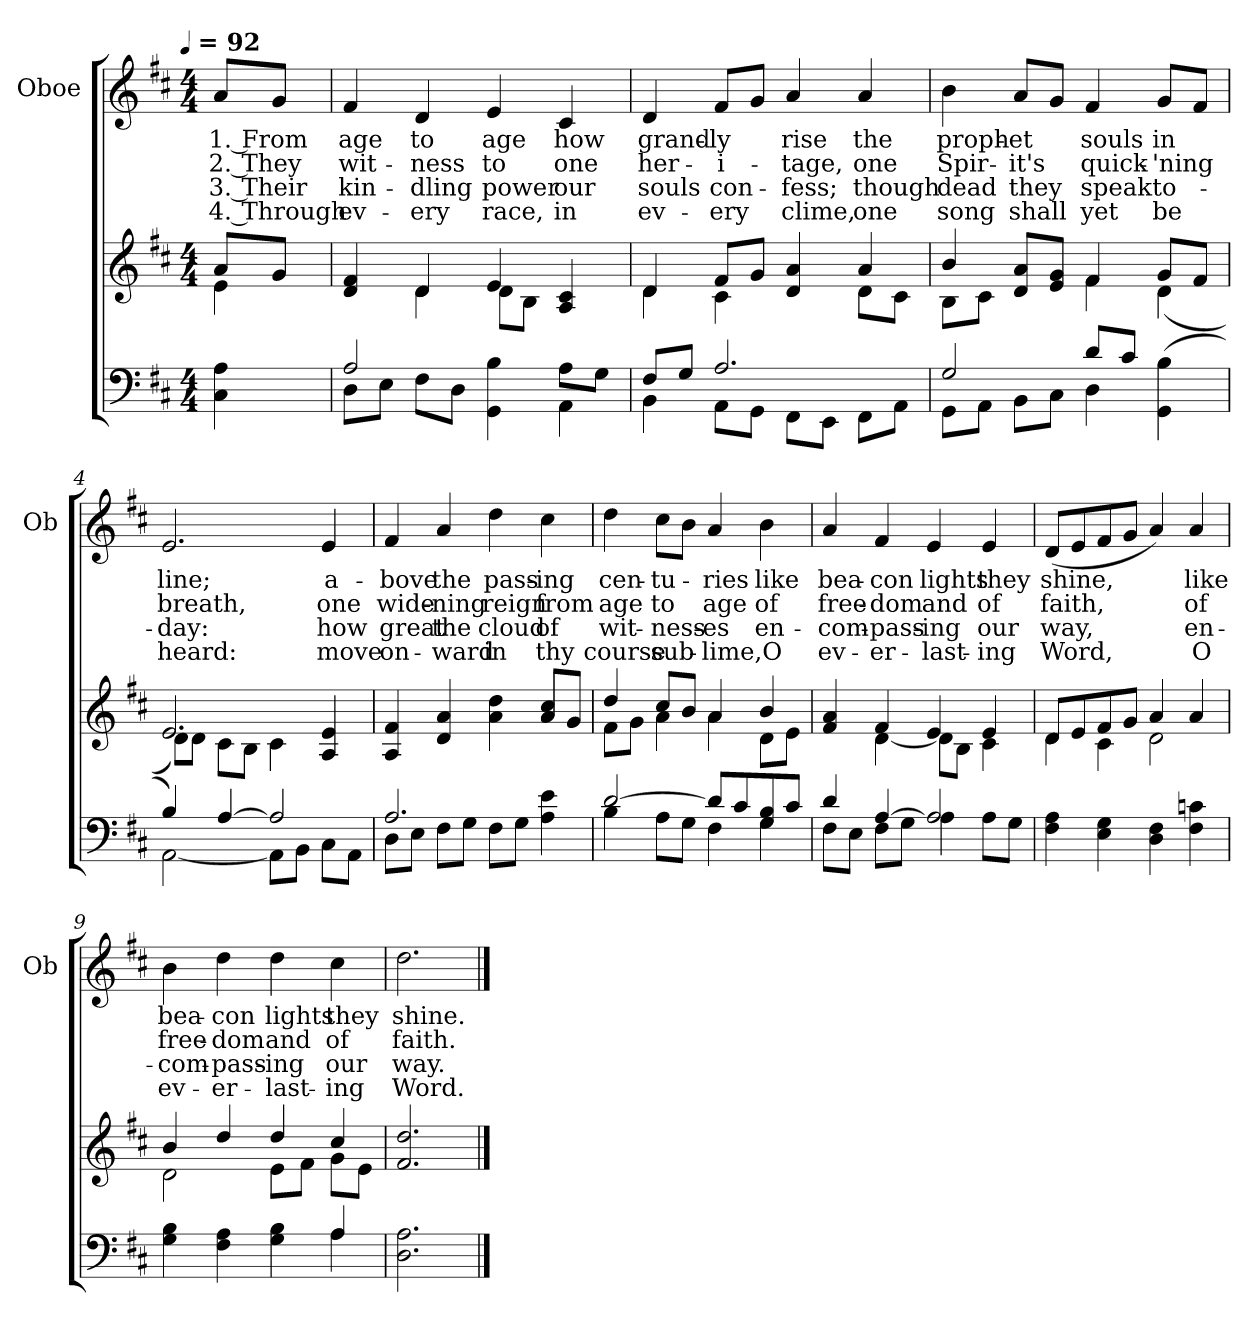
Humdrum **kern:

**kern	**kern	**kern	**text	**text	**text	**text
*part2	*part2	*part1	*part1	*part1	*part1	*part1
*staff3	*staff2	*staff1	*staff1	*staff1	*staff1	*staff1
*	*	*I"Oboe	*	*	*	*
*	*	*I'Ob	*	*	*	*
*clefF4	*clefG2	*clefG2	*	*	*	*
*k[f#c#]	*k[f#c#]	*k[f#c#]	*	*	*	*
!!LO:TX:omd:t=[quarter] = 92
*M4/4	*M4/4	*M4/4	*	*	*	*
*MM92	*MM92	*MM92	*	*	*	*
=	=	=	=	=	=	=
*	*^	*	*	*	*	*
4C#\ 4A\	8aL	4e\	8aL	1. From	2. They	3. Their	4. Through
.	8gJ	.	8gJ	.	.	.	.
=1	=1	=1	=1	=1	=1	=1	=1
*^	*	*	*	*	*	*	*
2A/	8DL	4d/ 4f#/	4ryy	4f#/	age	wit-	kin-	ev-
.	8EJ	.	.	.	.	.	.	.
.	8F#L	4d/	4d\	4d/	to	-ness	-dling	-ery
.	8DJ	.	.	.	.	.	.	.
4GG 4B	4ryy	4e/	8dL	4e/	age	to	power	race,
.	.	.	8BJ	.	.	.	.	.
4AA\	8AL	4A/ 4c#/	4ryy	4c#/	how	one	our	in
.	8GJ	.	.	.	.	.	.	.
=2	=2	=2	=2	=2	=2	=2	=2	=2
8F#L	4BB\	4d/	4d\	4d/	grand-	her-	souls	ev-
8GJ	.	.	.	.	.	.	.	.
2.A/	8AAL	8f#L	4c#\	8f#L	-ly	-i-	con-	-ery
.	8GGJ	8gJ	.	8gJ	.	.	.	.
.	8FF#L	4d/ 4a/	4ryy	4a/	rise	-tage,	-fess;	clime,
.	8EEJ	.	.	.	.	.	.	.
.	8FF#L	4a/	8dL	4a/	the	one	though	one
.	8AAJ	.	8c#J	.	.	.	.	.
!!LO:LB:g=z
=3	=3	=3	=3	=3	=3	=3	=3	=3
2G/	8GGL	4b/	8BL	4b\	proph-	Spir-	dead	song
.	8AAJ	.	8c#J	.	.	.	.	.
.	8BBL	8d 8aL	4ryy	8aL	-et	-it's	they	shall
.	8C#J	8e 8gJ	.	8gJ	.	.	.	.
8dL	4D\	4f#/	4f#\	4f#/	souls	quick-	speak	yet
8c#J	.	.	.	.	.	.	.	.
(>4GG 4B	4ryy	8gL	(<4d\	8gL	in	-'ning	to-	be
.	.	8f#J	.	8f#J	.	.	.	.
=4	=4	=4	=4	=4	=4	=4	=4	=4
4B/)	[2AA\	2.e/	8dL)	2.e/	line;	breath,	-day:	heard:
.	.	.	8dJ	.	.	.	.	.
[4A/	.	.	8c#L	.	.	.	.	.
.	.	.	8BJ	.	.	.	.	.
2A/]	8AAL]	.	4c#\	.	.	.	.	.
.	8BBJ	.	.	.	.	.	.	.
.	8C#L	4A/ 4e/	4ryy	4e/	a-	one	how	move
.	8AAJ	.	.	.	.	.	.	.
=5	=5	=5	=5	=5	=5	=5	=5	=5
2.A/	8DL	4A/ 4f#/	2ryy	4f#/	-bove	wide-	great	on-
.	8EJ	.	.	.	.	.	.	.
.	8F#L	4d/ 4a/	.	4a/	the	-ning	the	-ward
.	8GJ	.	.	.	.	.	.	.
.	8F#L	4a\ 4dd\	4ryy	4dd\	pass-	reign	cloud	in
.	8GJ	.	.	.	.	.	.	.
4A 4e	4ryy	8aL	4a/ 4cc#/	4cc#\	-ing	from	of	thy
.	.	8gJ	.	.	.	.	.	.
!!LO:PB:g=z
=6	=6	=6	=6	=6	=6	=6	=6	=6
[2d/	4B\	4dd/	8f#L	4dd\	cen-	age	wit-	course
.	.	.	8gJ	.	.	.	.	.
.	8AL	8cc#L	4a\	8cc#L	-tu-	to	-ness-	sub-
.	8GJ	8bJ	.	8bJ	.	.	.	.
8dL]	4F#\	4a/	4a\	4a/	-ries	age	-es	-lime,
8c#	.	.	.	.	.	.	.	.
8G 8B	4G	4b/	8dL	4b\	like	of	en-	O
8c#J	.	.	8eJ	.	.	.	.	.
=7	=7	=7	=7	=7	=7	=7	=7	=7
4d/	8F#L	4f#/ 4a/	4ryy	4a/	bea-	free-	-com-	ev-
.	8EJ	.	.	.	.	.	.	.
[4A/	8F#L	4f#/	[4d	4f#/	-con	-dom	-pass-	-er-
.	8GJ	.	.	.	.	.	.	.
2A]	4A	4e	8dL]	4e	lights	and	-ing	-last-
.	.	.	8BJ	.	.	.	.	.
.	8AL	4e	4c#	4e	they	of	our	-ing
.	8GJ	.	.	.	.	.	.	.
*v	*v	*	*	*	*	*	*	*
!!LO:LB:g=z
=8	=8	=8	=8	=8	=8	=8	=8
4F#\ 4A\	8dL	4d\	(<8dL	shine,	faith,	way,	Word,
.	8e	.	8e	.	.	.	.
4E\ 4G\	8f#	4c#\	8f#	.	.	.	.
.	8gJ	.	8gJ	.	.	.	.
4D\ 4F#\	4a/	2d\	4a/)	.	.	.	.
4F#\ 4cn\	4a/	.	4a/	like	of	en-	O
=9	=9	=9	=9	=9	=9	=9	=9
*^	*	*	*	*	*	*	*
4G\ 4B\	2ryy	4b/	2d\	4b\	bea-	free-	-com-	ev-
4F#\ 4A\	.	4dd/	.	4dd\	-con	-dom	-pass-	-er-
4G\ 4B\	4ryy	4dd/	8eL	4dd\	lights	and	-ing	-last-
.	.	.	8f#J	.	.	.	.	.
4A\	4A/	4cc#/	8gL	4cc#\	they	of	our	-ing
.	.	.	8eJ	.	.	.	.	.
*v	*v	*	*	*	*	*	*	*
*	*v	*v	*	*	*	*	*
=10	=10	=10	=10	=10	=10	=10
2.D\ 2.A\	2.f#/ 2.dd/	2.dd\	shine.	faith.	way.	Word.
==	==	==	==	==	==	==
*-	*-	*-	*-	*-	*-	*-
